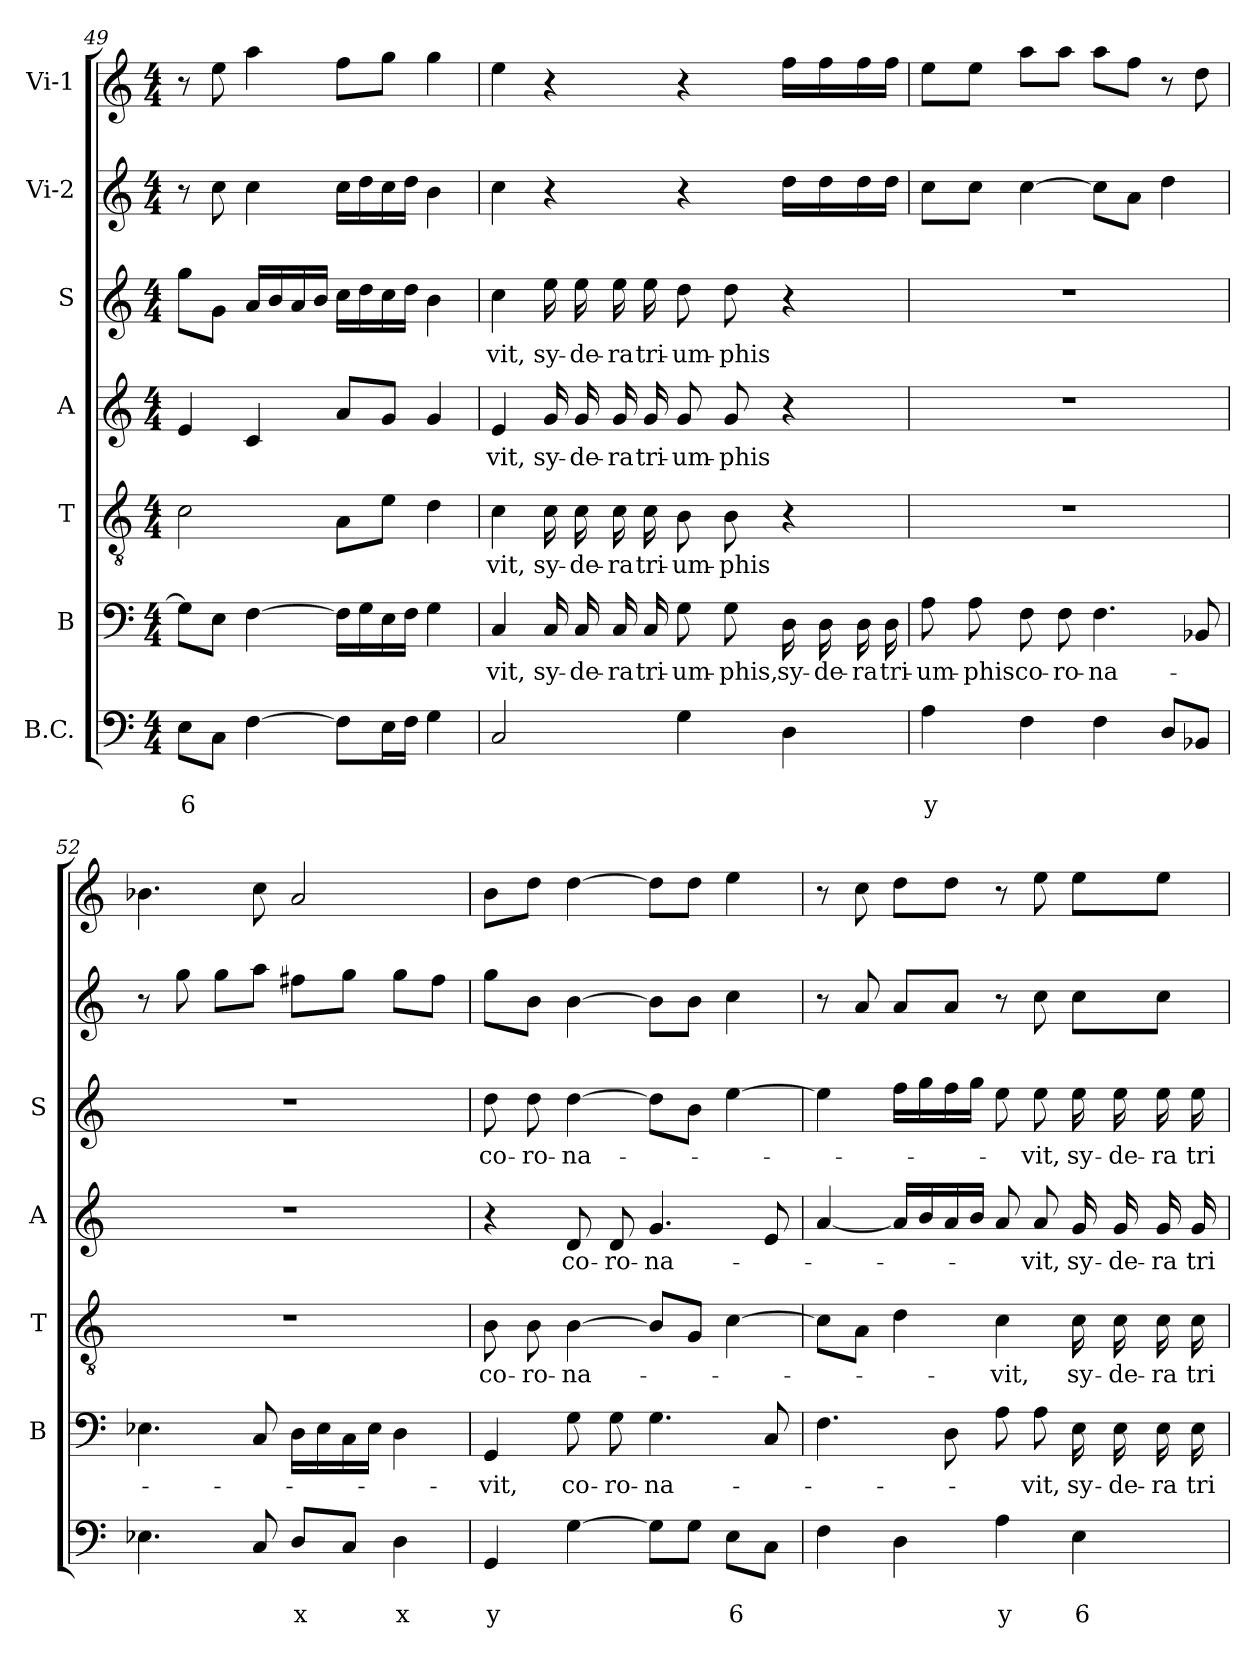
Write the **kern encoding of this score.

**kern	**text	**text	**kern	**text	**kern	**text	**kern	**text	**kern	**text	**kern	**kern
*part7	*part7	*part7	*part6	*part6	*part5	*part5	*part4	*part4	*part3	*part3	*part2	*part1
*staff7	*staff7	*staff7	*staff6	*staff6	*staff5	*staff5	*staff4	*staff4	*staff3	*staff3	*staff2	*staff1
*I"B.C.	*	*	*I"B	*	*I"T	*	*I"A	*	*I"S	*	*I"Vi-2	*I"Vi-1
*	*	*	*I'B	*	*I'T	*	*I'A	*	*I'S	*	*	*
*clefF4	*	*	*clefF4	*	*clefGv2	*	*clefG2	*	*clefG2	*	*clefG2	*clefG2
*k[]	*	*	*k[]	*	*k[]	*	*k[]	*	*k[]	*	*k[]	*k[]
*C:	*	*	*C:	*	*C:	*	*C:	*	*C:	*	*C:	*C:
*M4/4	*	*	*M4/4	*	*M4/4	*	*M4/4	*	*M4/4	*	*M4/4	*M4/4
=49	=49	=49	=49	=49	=49	=49	=49	=49	=49	=49	=49	=49
!	!	!LO:LY:b	!	!	!	!	!	!	!	!	!	!
8E\L	.	6	8G\L]	.	2c\	.	4e/	.	8gg\L	.	8r	8r
8C\J	.	.	8E\J	.	.	.	.	.	8g\J	.	8cc\	8ee\
[4F\	.	.	[4F\	.	.	.	4c/	.	16a/LL	.	4cc\	4aa\
.	.	.	.	.	.	.	.	.	16b/	.	.	.
.	.	.	.	.	.	.	.	.	16a/	.	.	.
.	.	.	.	.	.	.	.	.	16b/JJ	.	.	.
8F\L]	.	.	16F\LL]	.	8A\L	.	8a/L	.	16cc\LL	.	16cc\LL	8ff\L
.	.	.	16G\	.	.	.	.	.	16dd\	.	16dd\	.
16E\L	.	.	16E\	.	8e\J	.	8g/J	.	16cc\	.	16cc\	8gg\J
16F\JJ	.	.	16F\JJ	.	.	.	.	.	16dd\JJ	.	16dd\JJ	.
4G\	.	.	4G\	.	4d\	.	4g/	.	4b\	.	4b\	4gg\
=50	=50	=50	=50	=50	=50	=50	=50	=50	=50	=50	=50	=50
!	!	!	!	!LO:LY:b	!	!LO:LY:b	!	!LO:LY:b	!	!LO:LY:b	!	!
2C/	.	.	4C/	-vit,	4c\	-vit,	4e/	-vit,	4cc\	-vit,	4cc\	4ee\
!	!	!	!	!LO:LY:b	!	!LO:LY:b	!	!LO:LY:b	!	!LO:LY:b	!	!
.	.	.	16C/	sy-	16c\	sy-	16g/	sy-	16ee\	sy-	4r	4r
!	!	!	!	!LO:LY:b	!	!LO:LY:b	!	!LO:LY:b	!	!LO:LY:b	!	!
.	.	.	16C/	-de-	16c\	-de-	16g/	-de-	16ee\	-de-	.	.
!	!	!	!	!LO:LY:b	!	!LO:LY:b	!	!LO:LY:b	!	!LO:LY:b	!	!
.	.	.	16C/	-ra	16c\	-ra	16g/	-ra	16ee\	-ra	.	.
!	!	!	!	!LO:LY:b	!	!LO:LY:b	!	!LO:LY:b	!	!LO:LY:b	!	!
.	.	.	16C/	tri-	16c\	tri-	16g/	tri-	16ee\	tri-	.	.
!	!	!	!	!LO:LY:b	!	!LO:LY:b	!	!LO:LY:b	!	!LO:LY:b	!	!
4G\	.	.	8G\	-um-	8B\	-um-	8g/	-um-	8dd\	-um-	4r	4r
!	!	!	!	!LO:LY:b	!	!LO:LY:b	!	!LO:LY:b	!	!LO:LY:b	!	!
.	.	.	8G\	-phis,	8B\	-phis	8g/	-phis	8dd\	-phis	.	.
!	!	!	!	!LO:LY:b	!	!	!	!	!	!	!	!
4D\	.	.	16D\	sy-	4r	.	4r	.	4r	.	16dd\LL	16ff\LL
!	!	!	!	!LO:LY:b	!	!	!	!	!	!	!	!
.	.	.	16D\	-de-	.	.	.	.	.	.	16dd\	16ff\
!	!	!	!	!LO:LY:b	!	!	!	!	!	!	!	!
.	.	.	16D\	-ra	.	.	.	.	.	.	16dd\	16ff\
!	!	!	!	!LO:LY:b	!	!	!	!	!	!	!	!
.	.	.	16D\	tri-	.	.	.	.	.	.	16dd\JJ	16ff\JJ
!!LO:LB:g=z
=51	=51	=51	=51	=51	=51	=51	=51	=51	=51	=51	=51	=51
!	!	!LO:LY:b	!	!LO:LY:b	!	!	!	!	!	!	!	!
4A\	.	y	8A\	-um-	1r	.	1r	.	1r	.	8cc\L	8ee\L
!	!	!	!	!LO:LY:b	!	!	!	!	!	!	!	!
.	.	.	8A\	-phis	.	.	.	.	.	.	8cc\J	8ee\J
!	!	!	!	!LO:LY:b	!	!	!	!	!	!	!	!
4F\	.	.	8F\	co-	.	.	.	.	.	.	[4cc\	8aa\L
!	!	!	!	!LO:LY:b	!	!	!	!	!	!	!	!
.	.	.	8F\	-ro-	.	.	.	.	.	.	.	8aa\J
!	!	!	!	!LO:LY:b	!	!	!	!	!	!	!	!
4F\	.	.	4.F\	-na-	.	.	.	.	.	.	8cc\L]	8aa\L
.	.	.	.	.	.	.	.	.	.	.	8a\J	8ff\J
8D/L	.	.	.	.	.	.	.	.	.	.	4dd\	8r
8BB-X/J	.	.	8BB-X/	.	.	.	.	.	.	.	.	8dd\
=52	=52	=52	=52	=52	=52	=52	=52	=52	=52	=52	=52	=52
4.E-X\	.	.	4.E-X\	.	1r	.	1r	.	1r	.	8r	4.b-X\
.	.	.	.	.	.	.	.	.	.	.	8gg\	.
.	.	.	.	.	.	.	.	.	.	.	8gg\L	.
8C/	.	.	8C/	.	.	.	.	.	.	.	8aa\J	8cc\
!	!	!LO:LY:b	!	!	!	!	!	!	!	!	!	!
8D/L	.	x	16D\LL	.	.	.	.	.	.	.	8ff#X\L	2a/
.	.	.	16E-\	.	.	.	.	.	.	.	.	.
8C/J	.	.	16C\	.	.	.	.	.	.	.	8gg\J	.
.	.	.	16E-\JJ	.	.	.	.	.	.	.	.	.
!	!	!LO:LY:b	!	!	!	!	!	!	!	!	!	!
4D\	.	x	4D\	.	.	.	.	.	.	.	8gg\L	.
.	.	.	.	.	.	.	.	.	.	.	8ff#\J	.
=53	=53	=53	=53	=53	=53	=53	=53	=53	=53	=53	=53	=53
!	!	!LO:LY:b	!	!LO:LY:b	!	!LO:LY:b	!	!	!	!LO:LY:b	!	!
4GG/	.	y	4GG/	-vit,	8B\	co-	4r	.	8dd\	co-	8gg\L	8b\L
!	!	!	!	!	!	!LO:LY:b	!	!	!	!LO:LY:b	!	!
.	.	.	.	.	8B\	-ro-	.	.	8dd\	-ro-	8b\J	8dd\J
!	!	!	!	!LO:LY:b	!	!LO:LY:b	!	!LO:LY:b	!	!LO:LY:b	!	!
[4G\	.	.	8G\	co-	[4B\	-na-	8d/	co-	[4dd\	-na-	[4b\	[4dd\
!	!	!	!	!LO:LY:b	!	!	!	!LO:LY:b	!	!	!	!
.	.	.	8G\	-ro-	.	.	8d/	-ro-	.	.	.	.
!	!	!	!	!LO:LY:b	!	!	!	!LO:LY:b	!	!	!	!
8G\L]	.	.	4.G\	-na-	8B/L]	.	4.g/	-na-	8dd\L]	.	8b\L]	8dd\L]
8G\J	.	.	.	.	8G/J	.	.	.	8b\J	.	8b\J	8dd\J
!	!	!LO:LY:b	!	!	!	!	!	!	!	!	!	!
8E\L	.	6	.	.	[4c\	.	.	.	[4ee\	.	4cc\	4ee\
8C\J	.	.	8C/	.	.	.	8e/	.	.	.	.	.
!!LO:PB:g=z
=54	=54	=54	=54	=54	=54	=54	=54	=54	=54	=54	=54	=54
4F\	.	.	4.F\	.	8c\L]	.	[4a/	.	4ee\]	.	8r	8r
.	.	.	.	.	8A\J	.	.	.	.	.	8a/	8cc\
4D\	.	.	.	.	4d\	.	16a/LL]	.	16ff\LL	.	8a/L	8dd\L
.	.	.	.	.	.	.	16b/	.	16gg\	.	.	.
.	.	.	8D\	.	.	.	16a/	.	16ff\	.	8a/J	8dd\J
.	.	.	.	.	.	.	16b/JJ	.	16gg\JJ	.	.	.
!	!	!LO:LY:b	!	!	!	!LO:LY:b	!	!	!	!	!	!
4A\	.	y	8A\	.	4c\	-vit,	8a/	.	8ee\	.	8r	8r
!	!	!	!	!LO:LY:b	!	!	!	!LO:LY:b	!	!LO:LY:b	!	!
.	.	.	8A\	-vit,	.	.	8a/	-vit,	8ee\	-vit,	8cc\	8ee\
!	!	!LO:LY:b	!	!LO:LY:b	!	!LO:LY:b	!	!LO:LY:b	!	!LO:LY:b	!	!
4E\	.	6	16E\	sy-	16c\	sy-	16g/	sy-	16ee\	sy-	8cc\L	8ee\L
!	!	!	!	!LO:LY:b	!	!LO:LY:b	!	!LO:LY:b	!	!LO:LY:b	!	!
.	.	.	16E\	-de-	16c\	-de-	16g/	-de-	16ee\	-de-	.	.
!	!	!	!	!LO:LY:b	!	!LO:LY:b	!	!LO:LY:b	!	!LO:LY:b	!	!
.	.	.	16E\	-ra	16c\	-ra	16g/	-ra	16ee\	-ra	8cc\J	8ee\J
!	!	!	!	!LO:LY:b	!	!LO:LY:b	!	!LO:LY:b	!	!LO:LY:b	!	!
.	.	.	16E\	tri-	16c\	tri-	16g/	tri-	16ee\	tri-	.	.
=	=	=	=	=	=	=	=	=	=	=	=	=
*-	*-	*-	*-	*-	*-	*-	*-	*-	*-	*-	*-	*-
